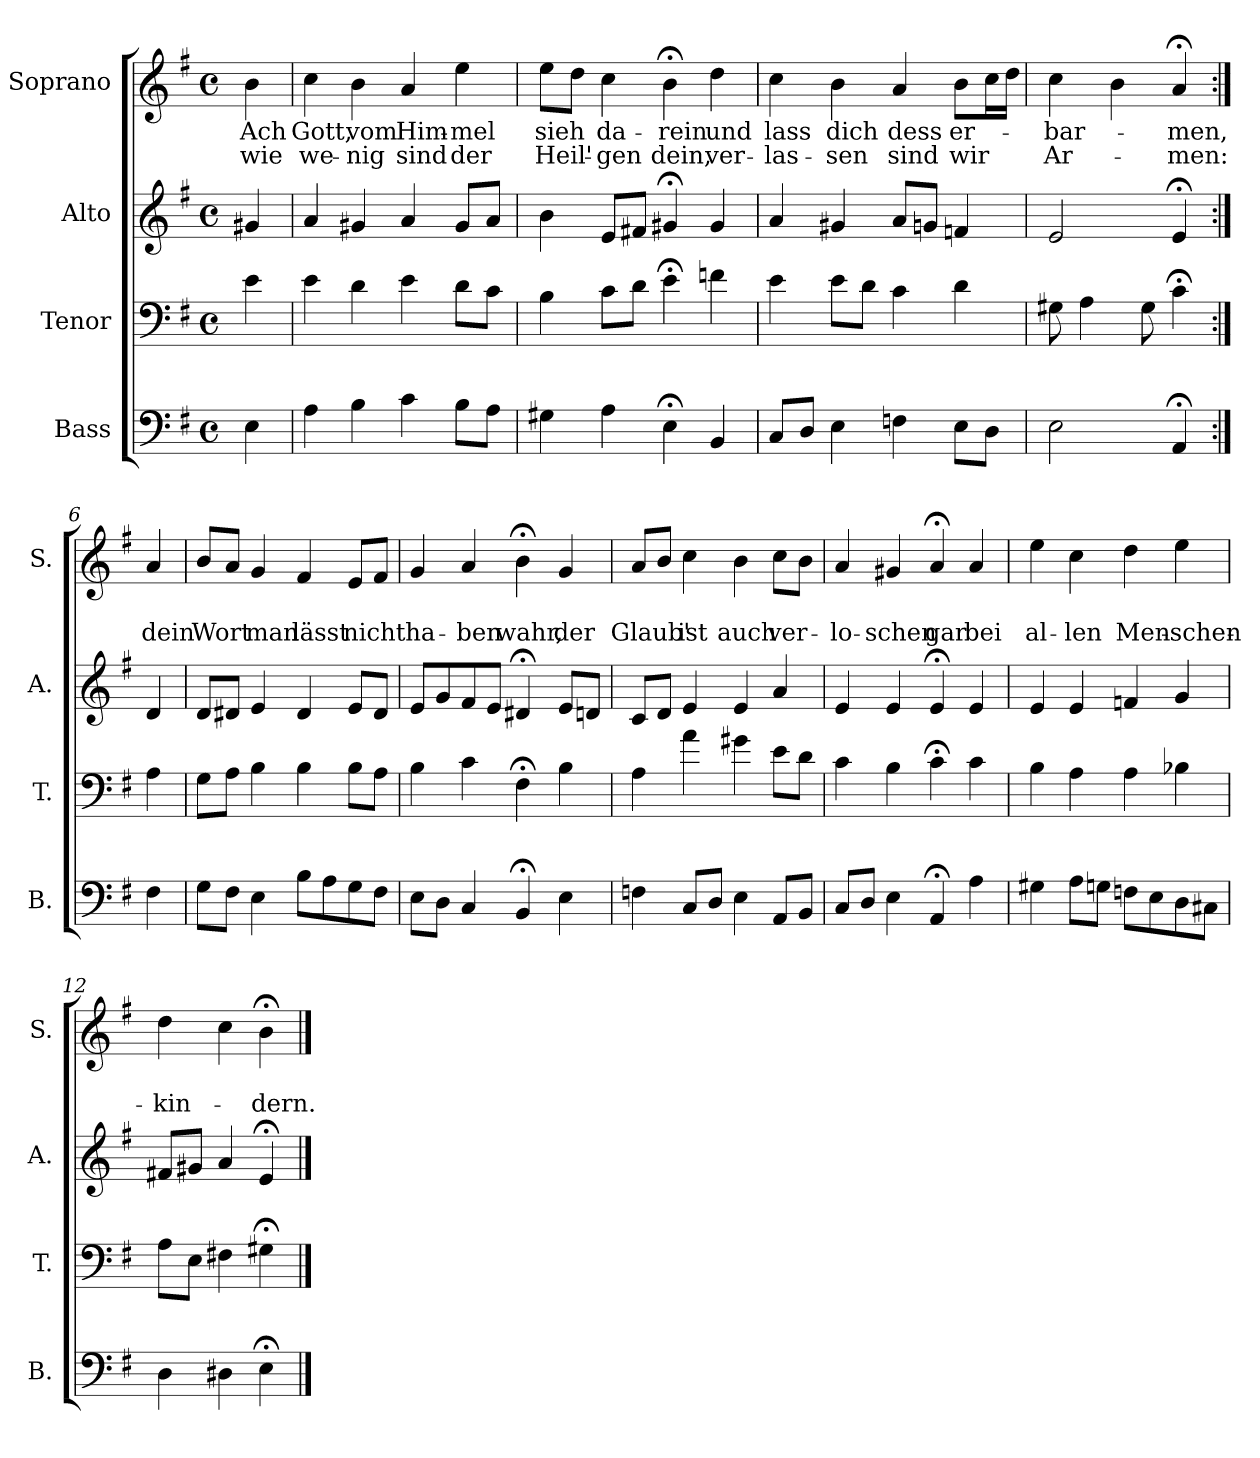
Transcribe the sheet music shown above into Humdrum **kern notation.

**kern	**kern	**kern	**kern	**text	**text
*part4	*part3	*part2	*part1	*part1	*part1
*staff4	*staff3	*staff2	*staff1	*staff1	*staff1
*I"Bass	*I"Tenor	*I"Alto	*I"Soprano	*	*
*I'B.	*I'T.	*I'A.	*I'S.	*	*
*clefF4	*clefF4	*clefG2	*clefG2	*	*
*k[f#]	*k[f#]	*k[f#]	*k[f#]	*	*
*G:	*G:	*G:	*e:	*	*
*M4/4	*M4/4	*M4/4	*M4/4	*	*
*met(c)	*met(c)	*met(c)	*met(c)	*	*
=1	=1	=1	=1	=1	=1
!	!	!	!	!LO:LY:b	!LO:LY:b
4E\	4e\	4g#X/	4b\	Ach	wie
=2	=2	=2	=2	=2	=2
!	!	!	!	!LO:LY:b	!LO:LY:b
4A\	4e\	4a/	4cc\	Gott,	we-
!	!	!	!	!LO:LY:b	!LO:LY:b
4B\	4d\	4g#X/	4b\	vom	-nig
!	!	!	!	!LO:LY:b	!LO:LY:b
4c\	4e\	4a/	4a/	Him-	sind
!	!	!	!	!LO:LY:b	!LO:LY:b
8B\L	8d\L	8g#/L	4ee\	-mel	der
8A\J	8c\J	8a/J	.	.	.
=3	=3	=3	=3	=3	=3
!	!	!	!	!LO:LY:b	!LO:LY:b
4G#X\	4B\	4b\	8ee\L	sieh	Heil'-
.	.	.	8dd\J	.	.
!	!	!	!	!LO:LY:b	!LO:LY:b
4A\	8c\L	8e/L	4cc\	da-	-gen
.	8d\J	8f#X/J	.	.	.
!	!	!	!	!LO:LY:b	!LO:LY:b
4E;<\	4e;<\	4g#X;</	4b;<\	-rein	dein,
!	!	!	!	!LO:LY:b	!LO:LY:b
4BB/	4fn\	4g#/	4dd\	und	ver-
=4	=4	=4	=4	=4	=4
!	!	!	!	!LO:LY:b	!LO:LY:b
8C/L	4e\	4a/	4cc\	lass	-las-
8D/J	.	.	.	.	.
!	!	!	!	!LO:LY:b	!LO:LY:b
4E\	8e\L	4g#X/	4b\	dich	-sen
.	8d\J	.	.	.	.
!	!	!	!	!LO:LY:b	!LO:LY:b
4Fn\	4c\	8a/L	4a/	dess	sind
.	.	8gn/J	.	.	.
!	!	!	!	!LO:LY:b	!LO:LY:b
8E\L	4d\	4fn/	8b\L	er-	wir
8D\J	.	.	16cc\L	.	.
.	.	.	16dd\JJ	.	.
=5	=5	=5	=5	=5	=5
!	!	!	!	!LO:LY:b	!LO:LY:b
2E\	8G#X\	2e/	4cc\	-bar-	Ar-
.	4A\	.	.	.	.
.	.	.	4b\	.	.
.	8G#\	.	.	.	.
!	!	!	!	!LO:LY:b	!LO:LY:b
4AA;</	4c;<\	4e;</	4a;</	-men,	-men:
!!LO:LB:g=z
=6:|!	=6:|!	=6:|!	=6:|!	=6:|!	=6:|!
!	!	!	!	!	!LO:LY:b
4F#\	4A\	4d/	4a/	.	dein
=7	=7	=7	=7	=7	=7
!	!	!	!	!	!LO:LY:b
8G\L	8G\L	8d/L	8b/L	.	Wort
8F#\J	8A\J	8d#X/J	8a/J	.	.
!	!	!	!	!	!LO:LY:b
4E\	4B\	4e/	4g/	.	man
!	!	!	!	!	!LO:LY:b
8B\L	4B\	4d#/	4f#/	.	lässt
8A\	.	.	.	.	.
!	!	!	!	!	!LO:LY:b
8G\	8B\L	8e/L	8e/L	.	nicht
8F#\J	8A\J	8d#/J	8f#/J	.	.
=8	=8	=8	=8	=8	=8
!	!	!	!	!	!LO:LY:b
8E\L	4B\	8e/L	4g/	.	ha-
8D\J	.	8g/	.	.	.
!	!	!	!	!	!LO:LY:b
4C/	4c\	8f#/	4a/	.	-ben
.	.	8e/J	.	.	.
!	!	!	!	!	!LO:LY:b
4BB;</	4F#;<\	4d#X;</	4b;<\	.	wahr,
!	!	!	!	!	!LO:LY:b
4E\	4B\	8e/L	4g/	.	der
.	.	8dn/J	.	.	.
=9	=9	=9	=9	=9	=9
!	!	!	!	!	!LO:LY:b
4Fn\	4A\	8c/L	8a/L	.	Glaub'
.	.	8d/J	8b/J	.	.
!	!	!	!	!	!LO:LY:b
8C/L	4a\	4e/	4cc\	.	ist
8D/J	.	.	.	.	.
!	!	!	!	!	!LO:LY:b
4E\	4g#X\	4e/	4b\	.	auch
!	!	!	!	!	!LO:LY:b
8AA/L	8e\L	4a/	8cc\L	.	ver-
8BB/J	8d\J	.	8b\J	.	.
!!LO:PB:g=z
=10	=10	=10	=10	=10	=10
!	!	!	!	!	!LO:LY:b
8C/L	4c\	4e/	4a/	.	-lo-
8D/J	.	.	.	.	.
!	!	!	!	!	!LO:LY:b
4E\	4B\	4e/	4g#X/	.	-schen
!	!	!	!	!	!LO:LY:b
4AA;</	4c;<\	4e;</	4a;</	.	gar
!	!	!	!	!	!LO:LY:b
4A\	4c\	4e/	4a/	.	bei
=11	=11	=11	=11	=11	=11
!	!	!	!	!	!LO:LY:b
4G#X\	4B\	4e/	4ee\	.	al-
!	!	!	!	!	!LO:LY:b
8A\L	4A\	4e/	4cc\	.	-len
8Gn\J	.	.	.	.	.
!	!	!	!	!	!LO:LY:b
8Fn\L	4A\	4fn/	4dd\	.	Men-
8E\	.	.	.	.	.
!	!	!	!	!	!LO:LY:b
8D\	4B-X\	4g/	4ee\	.	-schen-
8C#X\J	.	.	.	.	.
=12	=12	=12	=12	=12	=12
!	!	!	!	!	!LO:LY:b
4D\	8A\L	8f#X/L	4dd\	.	-kin-
.	8E\J	8g#X/J	.	.	.
4D#X\	4F#X\	4a/	4cc\	.	.
!	!	!	!	!	!LO:LY:b
4E;<\	4G#X;<\	4e;</	4b;<\	.	-dern.
==	==	==	==	==	==
*-	*-	*-	*-	*-	*-
